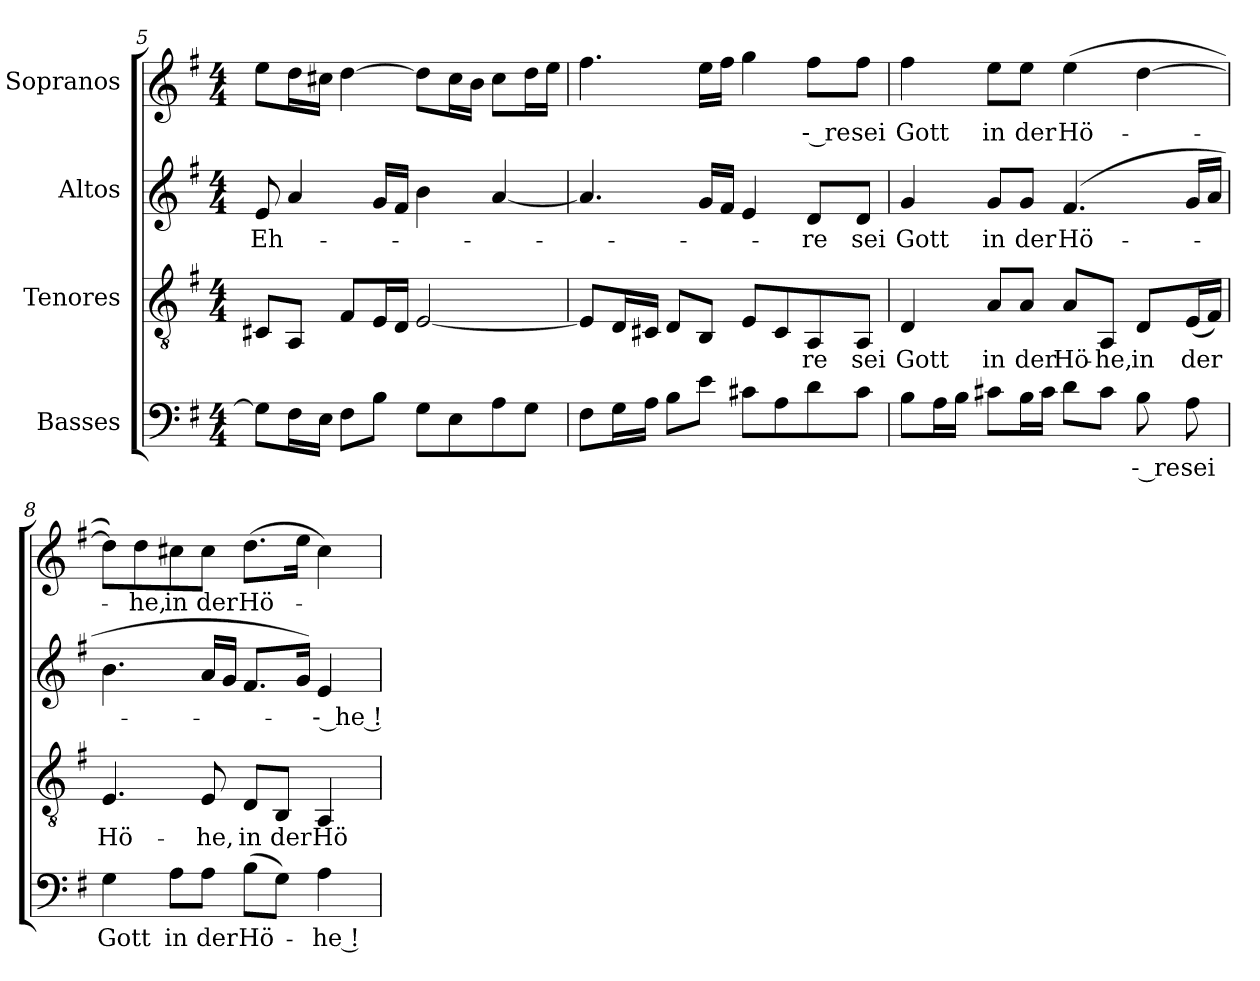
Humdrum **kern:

**kern	**text	**kern	**text	**kern	**text	**kern	**text
*part4	*part4	*part3	*part3	*part2	*part2	*part1	*part1
*staff4	*staff4	*staff3	*staff3	*staff2	*staff2	*staff1	*staff1
*I"Basses	*	*I"Tenores	*	*I"Altos	*	*I"Sopranos	*
!!LO:LB:g=z
*clefF4	*	*clefGv2	*	*clefG2	*	*clefG2	*
*k[f#]	*	*k[f#]	*	*k[f#]	*	*k[f#]	*
*G:	*	*G:	*	*G:	*	*G:	*
*M4/4	*	*M4/4	*	*M4/4	*	*M4/4	*
=5	=5	=5	=5	=5	=5	=5	=5
!	!	!	!	!	!LO:LY:b:color=#000000	!	!
8Gi\L]	.	8C#Xi/L	.	8ei/	Eh-	8eei\L	.
16F#i\L	.	8AAi/J	.	4ai/	.	16ddi\L	.
16Ei\JJ	.	.	.	.	.	16cc#Xi\JJ	.
8F#i\L	.	8F#i/L	.	.	.	[4ddi\	.
8Bi\J	.	16Ei/L	.	16gi/LL	.	.	.
.	.	16Di/JJ	.	16f#i/JJ	.	.	.
8Gi\L	.	[2Ei/	.	4bi\	.	8ddi\L]	.
8Ei\	.	.	.	.	.	16cc#i\L	.
.	.	.	.	.	.	16bi\JJ	.
8Ai\	.	.	.	[4ai/	.	8cc#i\L	.
8Gi\J	.	.	.	.	.	16ddi\L	.
.	.	.	.	.	.	16eei\JJ	.
=6	=6	=6	=6	=6	=6	=6	=6
8F#i\L	.	8Ei/L]	.	4.ai/]	.	4.ff#i\	.
16Gi\L	.	16Di/L	.	.	.	.	.
16Ai\JJ	.	16C#Xi/JJ	.	.	.	.	.
8Bi\L	.	8Di/L	.	.	.	.	.
8ei\J	.	8BBi/J	.	16gi/LL	.	16eei\LL	.
.	.	.	.	16f#i/JJ	.	16ff#i\JJ	.
8c#Xi\L	.	8Ei/L	.	4ei/	.	4ggi\	.
8Ai\	.	8C#i/	.	.	.	.	.
!	!	!	!LO:LY:b:color=#000000	!	!	!	!
!	!	!	!	!	!LO:LY:b:color=#000000	!	!
!	!	!	!	!	!	!	!LO:LY:b:color=#000000
8di\	.	8AAi/	-re	8di/L	-re	8ff#i\L	-- re
!	!	!	!LO:LY:b:color=#000000	!	!	!	!
!	!	!	!	!	!LO:LY:b:color=#000000	!	!
!	!	!	!	!	!	!	!LO:LY:b:color=#000000
8c#i\J	.	8AAi/J	sei	8di/J	sei	8ff#i\J	sei
=7	=7	=7	=7	=7	=7	=7	=7
!	!	!	!LO:LY:b:color=#000000	!	!	!	!
!	!	!	!	!	!LO:LY:b:color=#000000	!	!
!	!	!	!	!	!	!	!LO:LY:b:color=#000000
8Bi\L	.	4Di/	Gott	4gi/	Gott	4ff#i\	Gott
16Ai\L	.	.	.	.	.	.	.
16Bi\JJ	.	.	.	.	.	.	.
!	!	!	!LO:LY:b:color=#000000	!	!	!	!
!	!	!	!	!	!LO:LY:b:color=#000000	!	!
!	!	!	!	!	!	!	!LO:LY:b:color=#000000
8c#Xi\L	.	8Ai/L	in	8gi/L	in	8eei\L	in
!	!	!	!LO:LY:b:color=#000000	!	!	!	!
!	!	!	!	!	!LO:LY:b:color=#000000	!	!
!	!	!	!	!	!	!	!LO:LY:b:color=#000000
16Bi\L	.	8Ai/J	der	8gi/J	der	8eei\J	der
16c#i\JJ	.	.	.	.	.	.	.
!	!	!	!LO:LY:b:color=#000000	!	!	!	!
!	!	!	!	!	!LO:LY:b:color=#000000	!	!
!	!	!	!	!	!	!	!LO:LY:b:color=#000000
8di\L	.	8Ai/L	Hö-	(4.f#i/	Hö-	(4eei\	Hö-
!	!	!	!LO:LY:b:color=#000000	!	!	!	!
8c#i\J	.	8AAi/J	-he,	.	.	.	.
!	!LO:LY:b:color=#000000	!	!	!	!	!	!
!	!	!	!LO:LY:b:color=#000000	!	!	!	!
8Bi\	-- re	8Di/L	in	.	.	[4ddi\	.
!	!LO:LY:b:color=#000000	!	!	!	!	!	!
!	!	!	!LO:LY:b:color=#000000	!	!	!	!
8Ai\	sei	(16Ei/L	der	16gi/LL	.	.	.
.	.	16F#i/JJ)	.	16ai/JJ	.	.	.
=8	=8	=8	=8	=8	=8	=8	=8
!	!LO:LY:b:color=#000000	!	!	!	!	!	!
!	!	!	!LO:LY:b:color=#000000	!	!	!	!
4Gi\	Gott	4.Ei/	Hö-	4.bi\	.	8ddi\L])	.
!	!	!	!	!	!	!	!LO:LY:b:color=#000000
.	.	.	.	.	.	8ddi\	-he,
!	!LO:LY:b:color=#000000	!	!	!	!	!	!
!	!	!	!	!	!	!	!LO:LY:b:color=#000000
8Ai\L	in	.	.	.	.	8cc#Xi\	in
!	!LO:LY:b:color=#000000	!	!	!	!	!	!
!	!	!	!LO:LY:b:color=#000000	!	!	!	!
!	!	!	!	!	!	!	!LO:LY:b:color=#000000
8Ai\J	der	8Ei/	-he,	16ai/LL	.	8cc#i\J	der
.	.	.	.	16gi/JJ	.	.	.
!	!LO:LY:b:color=#000000	!	!	!	!	!	!
!	!	!	!LO:LY:b:color=#000000	!	!	!	!
!	!	!	!	!	!	!	!LO:LY:b:color=#000000
(8Bi\L	Hö-	8Di/L	in	8.f#i/L	.	(8.ddi\L	Hö-
!	!	!	!LO:LY:b:color=#000000	!	!	!	!
8Gi\J)	.	8BBi/J	der	.	.	.	.
.	.	.	.	16gi/Jk)	.	16eei\Jk	.
!	!LO:LY:b:color=#000000	!	!	!	!	!	!
!	!	!	!LO:LY:b:color=#000000	!	!	!	!
!	!	!	!	!	!LO:LY:b:color=#000000	!	!
4Ai\	-he !	4AAi/	Hö-	4ei/	-- he !	4cc#i\)	.
=	=	=	=	=	=	=	=
*-	*-	*-	*-	*-	*-	*-	*-
